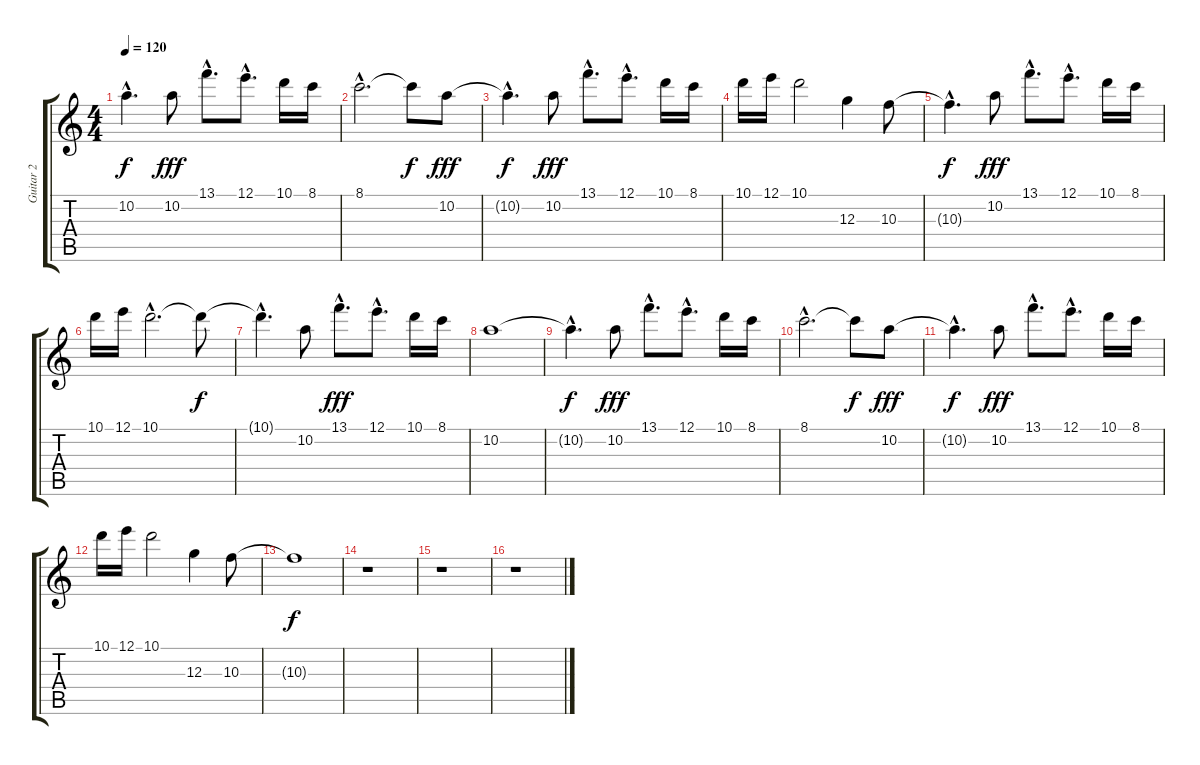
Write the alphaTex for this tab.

\track ("Guitar 2" "Guitar 2") {instrument distortionguitar}
\staff {score tabs}
\tuning (E4 B3 G3 D3 A2 D2) {hide}
\ts (4 4)
\tempo 120
\clef g2
\ks c
10.2{hac t}.4{d dy f} 10.2.8{dy fff} 13.1{hac}.8{d} 12.1{hac}.8{d} 10.1.16 8.1.16 |
8.1{hac}.2{d} 8.1{t}.8{dy f} 10.2.8{dy fff} |
10.2{hac t}.4{d dy f} 10.2.8{dy fff} 13.1{hac}.8{d} 12.1{hac}.8{d} 10.1.16 8.1.16 |
10.1.16 12.1.16 10.1.2 12.3.4 10.3.8 |
10.3{hac t}.4{d dy f} 10.2.8{dy fff} 13.1{hac}.8{d} 12.1{hac}.8{d} 10.1.16 8.1.16 |
10.1.16 12.1.16 10.1{hac}.2{d} 10.1{t}.8{dy f} |
10.1{hac t}.4{d} 10.2.8 13.1{hac}.8{d dy fff} 12.1{hac}.8{d} 10.1.16 8.1.16 |
10.2.1 |
10.2{hac t}.4{d dy f} 10.2.8{dy fff} 13.1{hac}.8{d} 12.1{hac}.8{d} 10.1.16 8.1.16 |
8.1{hac}.2{d} 8.1{t}.8{dy f} 10.2.8{dy fff} |
10.2{hac t}.4{d dy f} 10.2.8{dy fff} 13.1{hac}.8{d} 12.1{hac}.8{d} 10.1.16 8.1.16 |
10.1.16 12.1.16 10.1.2 12.3.4 10.3.8 |
10.3{t}.1{dy f} |
r.1{volume 10 instrument distortionguitar} |
r.1 |
r.1
